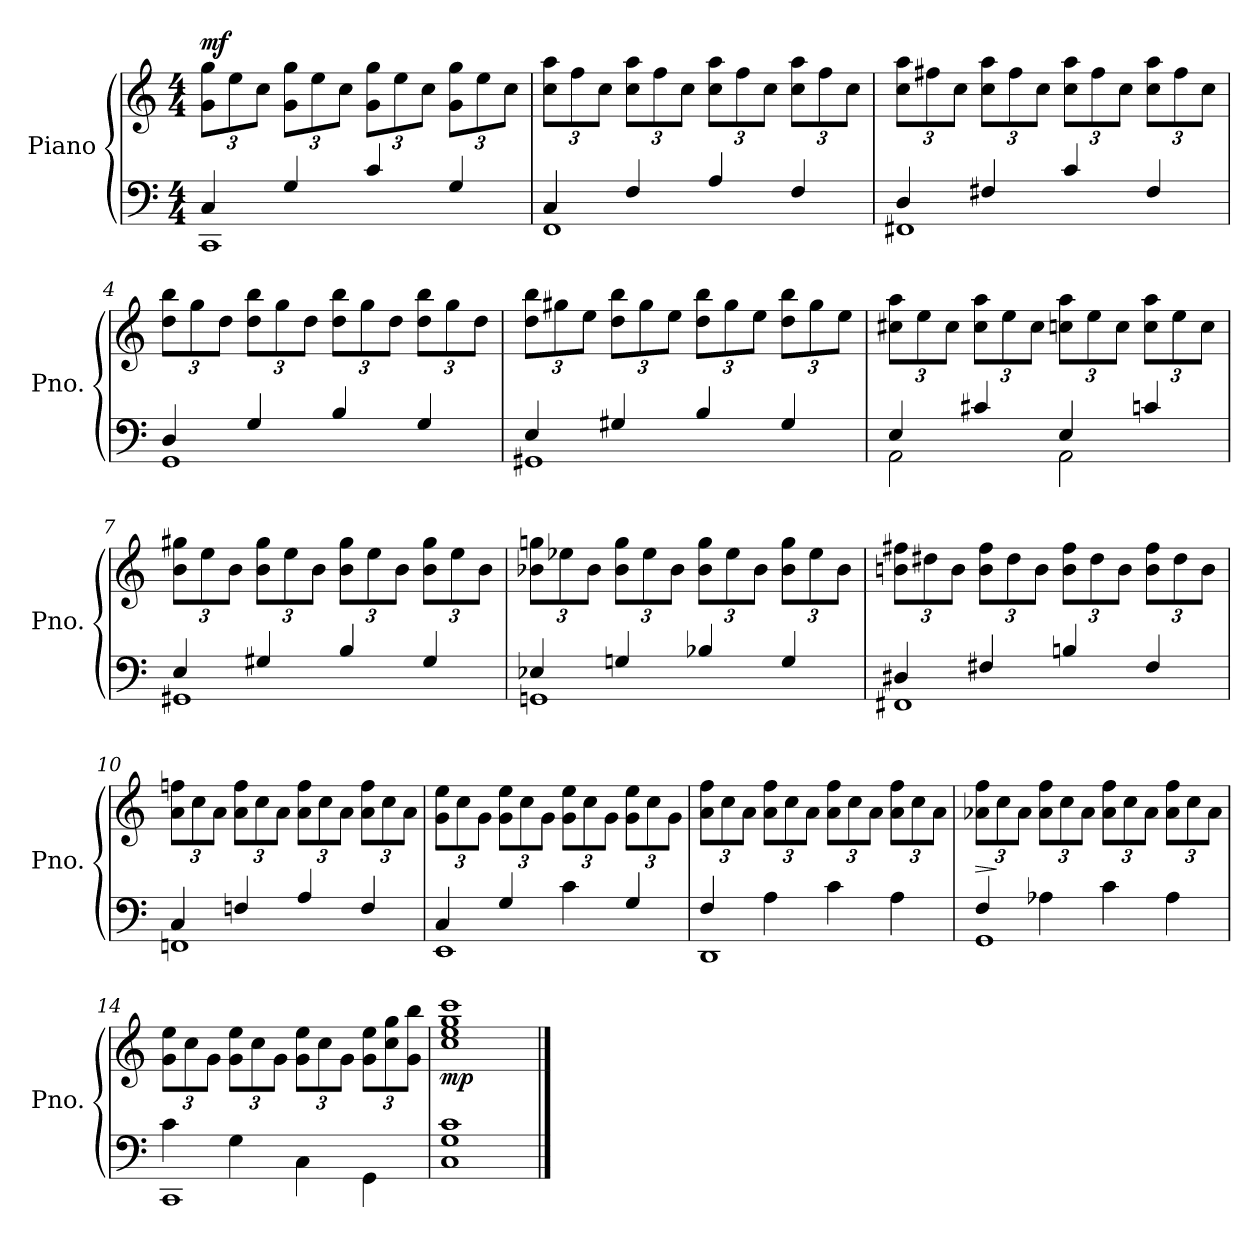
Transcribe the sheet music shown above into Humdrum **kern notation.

**kern	**kern	**dynam
*part1	*part1	*part1
*staff2	*staff1	*staff1/2
*I"Piano	*	*
*I'Pno.	*	*
*clefF4	*clefG2	*
*k[]	*k[]	*
*M4/4	*M4/4	*
*MM120	*MM120	*
=1	=1	=1
*^	*	*
*	*	*Xbrackettup	*
!	!	!	!LO:DY:a
4C/	1CC	12g\ 12gg\L	mf
.	.	12ee\	.
.	.	12cc\J	.
4G/	.	12g\ 12gg\L	.
.	.	12ee\	.
.	.	12cc\J	.
4c/	.	12g\ 12gg\L	.
.	.	12ee\	.
.	.	12cc\J	.
4G/	.	12g\ 12gg\L	.
.	.	12ee\	.
.	.	12cc\J	.
=2	=2	=2	=2
4C/	1FF	12cc\ 12aa\L	.
.	.	12ff\	.
.	.	12cc\J	.
4F/	.	12cc\ 12aa\L	.
.	.	12ff\	.
.	.	12cc\J	.
4A/	.	12cc\ 12aa\L	.
.	.	12ff\	.
.	.	12cc\J	.
4F/	.	12cc\ 12aa\L	.
.	.	12ff\	.
.	.	12cc\J	.
=3	=3	=3	=3
4D/	1FF#X	12cc\ 12aa\L	.
.	.	12ff#X\	.
.	.	12cc\J	.
4F#X/	.	12cc\ 12aa\L	.
.	.	12ff#\	.
.	.	12cc\J	.
4c/	.	12cc\ 12aa\L	.
.	.	12ff#\	.
.	.	12cc\J	.
4F#/	.	12cc\ 12aa\L	.
.	.	12ff#\	.
.	.	12cc\J	.
!!LO:LB:g=z
=4	=4	=4	=4
4D/	1GG	12dd\ 12bb\L	.
.	.	12gg\	.
.	.	12dd\J	.
4G/	.	12dd\ 12bb\L	.
.	.	12gg\	.
.	.	12dd\J	.
4B/	.	12dd\ 12bb\L	.
.	.	12gg\	.
.	.	12dd\J	.
4G/	.	12dd\ 12bb\L	.
.	.	12gg\	.
.	.	12dd\J	.
=5	=5	=5	=5
4E/	1GG#X	12dd\ 12bb\L	.
.	.	12gg#X\	.
.	.	12ee\J	.
4G#X/	.	12dd\ 12bb\L	.
.	.	12gg#\	.
.	.	12ee\J	.
4B/	.	12dd\ 12bb\L	.
.	.	12gg#\	.
.	.	12ee\J	.
4G#/	.	12dd\ 12bb\L	.
.	.	12gg#\	.
.	.	12ee\J	.
=6	=6	=6	=6
4E/	2AA\	12cc#X\ 12aa\L	.
.	.	12ee\	.
.	.	12cc#\J	.
4c#X/	.	12cc#\ 12aa\L	.
.	.	12ee\	.
.	.	12cc#\J	.
4E/	2AA\	12ccn\ 12aa\L	.
.	.	12ee\	.
.	.	12cc\J	.
4cn/	.	12cc\ 12aa\L	.
.	.	12ee\	.
.	.	12cc\J	.
!!LO:LB:g=z
=7	=7	=7	=7
4E/	1GG#X	12b\ 12gg#X\L	.
.	.	12ee\	.
.	.	12b\J	.
4G#X/	.	12b\ 12gg#\L	.
.	.	12ee\	.
.	.	12b\J	.
4B/	.	12b\ 12gg#\L	.
.	.	12ee\	.
.	.	12b\J	.
4G#/	.	12b\ 12gg#\L	.
.	.	12ee\	.
.	.	12b\J	.
=8	=8	=8	=8
4E-X/	1GGn	12b-X\ 12ggn\L	.
.	.	12ee-X\	.
.	.	12b-\J	.
4Gn/	.	12b-\ 12gg\L	.
.	.	12ee-\	.
.	.	12b-\J	.
4B-X/	.	12b-\ 12gg\L	.
.	.	12ee-\	.
.	.	12b-\J	.
4G/	.	12b-\ 12gg\L	.
.	.	12ee-\	.
.	.	12b-\J	.
=9	=9	=9	=9
4D#X/	1FF#X	12bn\ 12ff#X\L	.
.	.	12dd#X\	.
.	.	12b\J	.
4F#X/	.	12b\ 12ff#\L	.
.	.	12dd#\	.
.	.	12b\J	.
4Bn/	.	12b\ 12ff#\L	.
.	.	12dd#\	.
.	.	12b\J	.
4F#/	.	12b\ 12ff#\L	.
.	.	12dd#\	.
.	.	12b\J	.
!!LO:LB:g=z
=10	=10	=10	=10
4C/	1FFn	12a\ 12ffn\L	.
.	.	12cc\	.
.	.	12a\J	.
4Fn/	.	12a\ 12ff\L	.
.	.	12cc\	.
.	.	12a\J	.
4A/	.	12a\ 12ff\L	.
.	.	12cc\	.
.	.	12a\J	.
4F/	.	12a\ 12ff\L	.
.	.	12cc\	.
.	.	12a\J	.
=11	=11	=11	=11
4C/	1EE	12g\ 12ee\L	.
.	.	12cc\	.
.	.	12g\J	.
4G/	.	12g\ 12ee\L	.
.	.	12cc\	.
.	.	12g\J	.
4c\	.	12g\ 12ee\L	.
.	.	12cc\	.
.	.	12g\J	.
4G/	.	12g\ 12ee\L	.
.	.	12cc\	.
.	.	12g\J	.
=12	=12	=12	=12
4F/	1DD	12a\ 12ff\L	.
.	.	12cc\	.
.	.	12a\J	.
4A\	.	12a\ 12ff\L	.
.	.	12cc\	.
.	.	12a\J	.
4c\	.	12a\ 12ff\L	.
.	.	12cc\	.
.	.	12a\J	.
4A\	.	12a\ 12ff\L	.
.	.	12cc\	.
.	.	12a\J	.
!!LO:LB:g=z
=13	=13	=13	=13
*	*	*MM100	*
!	!	!	!LO:HP:b
4F/	1GG	12a-X\ 12ff\L	>
.	.	12cc\	]
.	.	12a-\J	.
4A-X\	.	12a-\ 12ff\L	.
.	.	12cc\	.
.	.	12a-\J	.
4c\	.	12a-\ 12ff\L	.
.	.	12cc\	.
.	.	12a-\J	.
4A-\	.	12a-\ 12ff\L	.
.	.	12cc\	.
.	.	12a-\J	.
=14	=14	=14	=14
*	*	*MM80	*
4c\	1CC	12g\ 12ee\L	.
.	.	12cc\	.
.	.	12g\J	.
4G\	.	12g\ 12ee\L	.
.	.	12cc\	.
.	.	12g\J	.
4C\	.	12g\ 12ee\L	.
.	.	12cc\	.
.	.	12g\J	.
4GG\	.	12g\ 12ee\L	.
.	.	12cc\ 12gg\	.
.	.	12g\ 12bb\J	.
*v	*v	*	*
=15	=15	=15
!	!	!LO:DY:b
1C 1G 1c	1cc 1ee 1gg 1ccc	mp
==	==	==
*-	*-	*-
